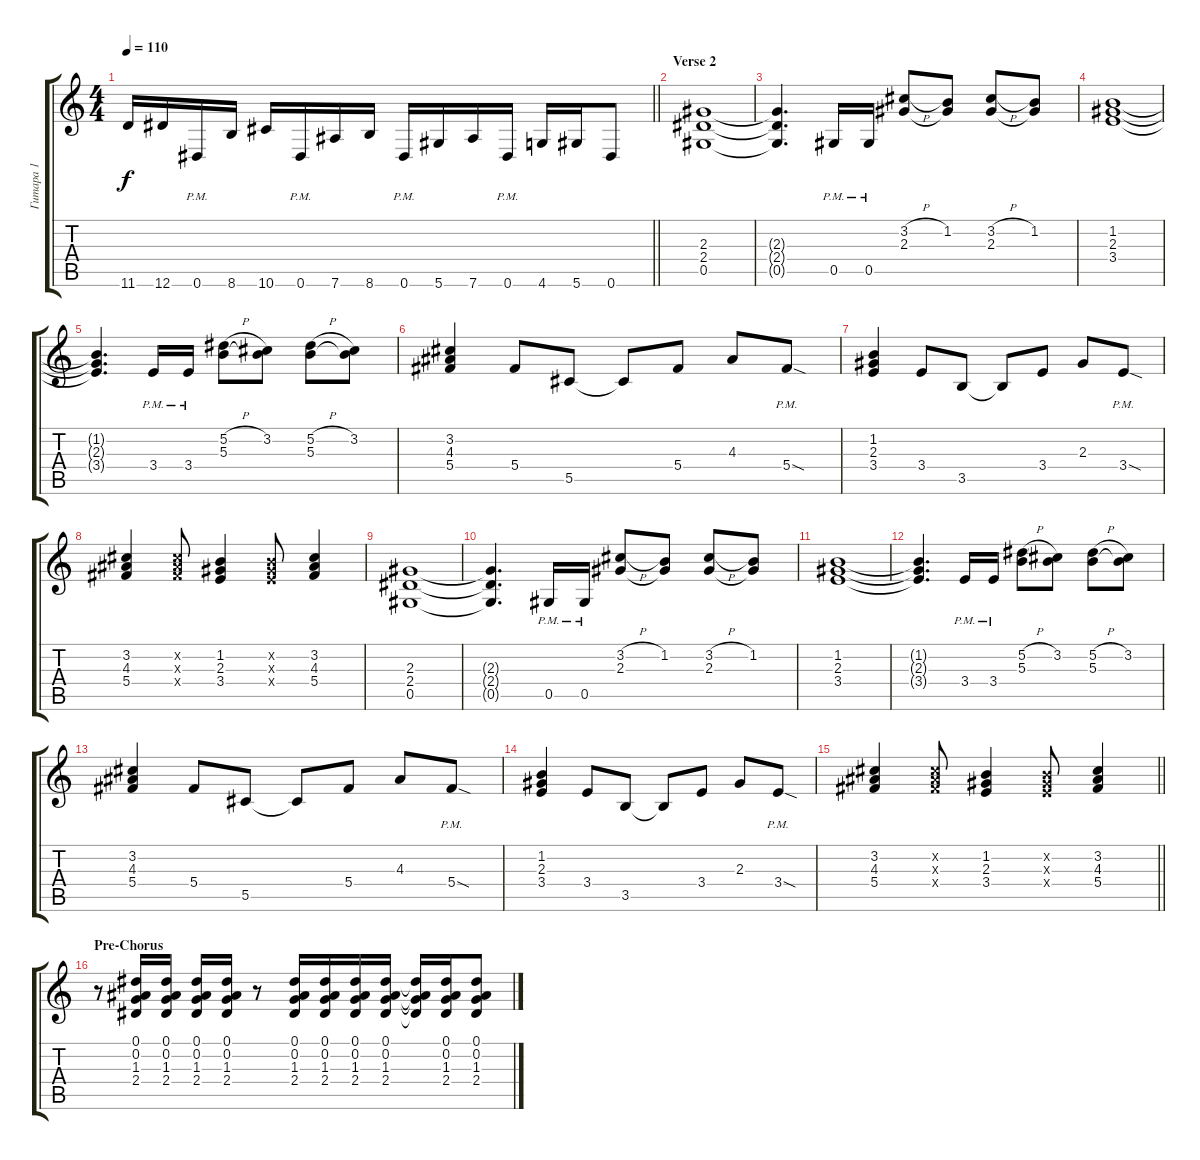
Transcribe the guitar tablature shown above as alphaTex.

\track ("Гитара 1" "Гитара 1") {instrument distortionguitar}
\staff {score tabs}
\tuning (Eb4 Bb3 Gb3 Db3 Ab2 Eb2) {hide}
\ts (4 4)
\tempo 110
\clef g2
\barLineRight lightlight
\ks aminor
11.6.16{dy f} 12.6.16 0.6{pm}.16 8.6.16 10.6.16 0.6{pm}.16 7.6.16 8.6.16 0.6{pm}.16 5.6.16 7.6.16 0.6{pm}.16 4.6.16 5.6.16 0.6.8 |
\section ("" "Verse 2")
\ks c
(2.3 2.4 0.5).1 |
(2.3{t} 2.4{t} 0.5{t}).4{d} 0.5{pm}.16 0.5{pm}.16 (3.2{h} 2.3).8 (1.2 2.3{t}).8 (3.2{h} 2.3).8 (1.2 2.3{t}).8 |
(1.2 2.3 3.4).1 |
(1.2{t} 2.3{t} 3.4{t}).4{d} 3.4{pm}.16 3.4{pm}.16 (5.2{h} 5.3).8 (3.2 5.3{t}).8 (5.2{h} 5.3).8 (3.2 5.3{t}).8 |
(3.2 4.3 5.4).4 5.4.8 5.5.8 5.5{t}.8 5.4.8 4.3.8 5.4{sod pm}.8 |
(1.2 2.3 3.4).4 3.4.8 3.5.8 3.5{t}.8 3.4.8 2.3.8 3.4{sod pm}.8 |
(3.2 4.3 5.4).4 (3.2{x} 4.3{x} 5.4{x}).8 (1.2 2.3 3.4).4 (1.2{x} 2.3{x} 3.4{x}).8 (3.2 4.3 5.4).4 |
(2.3 2.4 0.5).1 |
(2.3{t} 2.4{t} 0.5{t}).4{d} 0.5{pm}.16 0.5{pm}.16 (3.2{h} 2.3).8 (1.2 2.3{t}).8 (3.2{h} 2.3).8 (1.2 2.3{t}).8 |
(1.2 2.3 3.4).1 |
(1.2{t} 2.3{t} 3.4{t}).4{d} 3.4{pm}.16 3.4{pm}.16 (5.2{h} 5.3).8 (3.2 5.3{t}).8 (5.2{h} 5.3).8 (3.2 5.3{t}).8 |
(3.2 4.3 5.4).4 5.4.8 5.5.8 5.5{t}.8 5.4.8 4.3.8 5.4{sod pm}.8 |
(1.2 2.3 3.4).4 3.4.8 3.5.8 3.5{t}.8 3.4.8 2.3.8 3.4{sod pm}.8 |
\barLineRight lightlight
(3.2 4.3 5.4).4 (3.2{x} 4.3{x} 5.4{x}).8 (1.2 2.3 3.4).4 (1.2{x} 2.3{x} 3.4{x}).8 (3.2 4.3 5.4).4 |
\section ("" "Pre-Chorus")
r.8 (0.1 0.2 1.3 2.4).16 (0.1 0.2 1.3 2.4).16 (0.1 0.2 1.3 2.4).16 (0.1 0.2 1.3 2.4).16 r.8 (0.1 0.2 1.3 2.4).16 (0.1 0.2 1.3 2.4).16 (0.1 0.2 1.3 2.4).16 (0.1 0.2 1.3 2.4).16 (0.1{t} 0.2{t} 1.3{t} 2.4{t}).16 (0.1 0.2 1.3 2.4).16 (0.1 0.2 1.3 2.4).8
